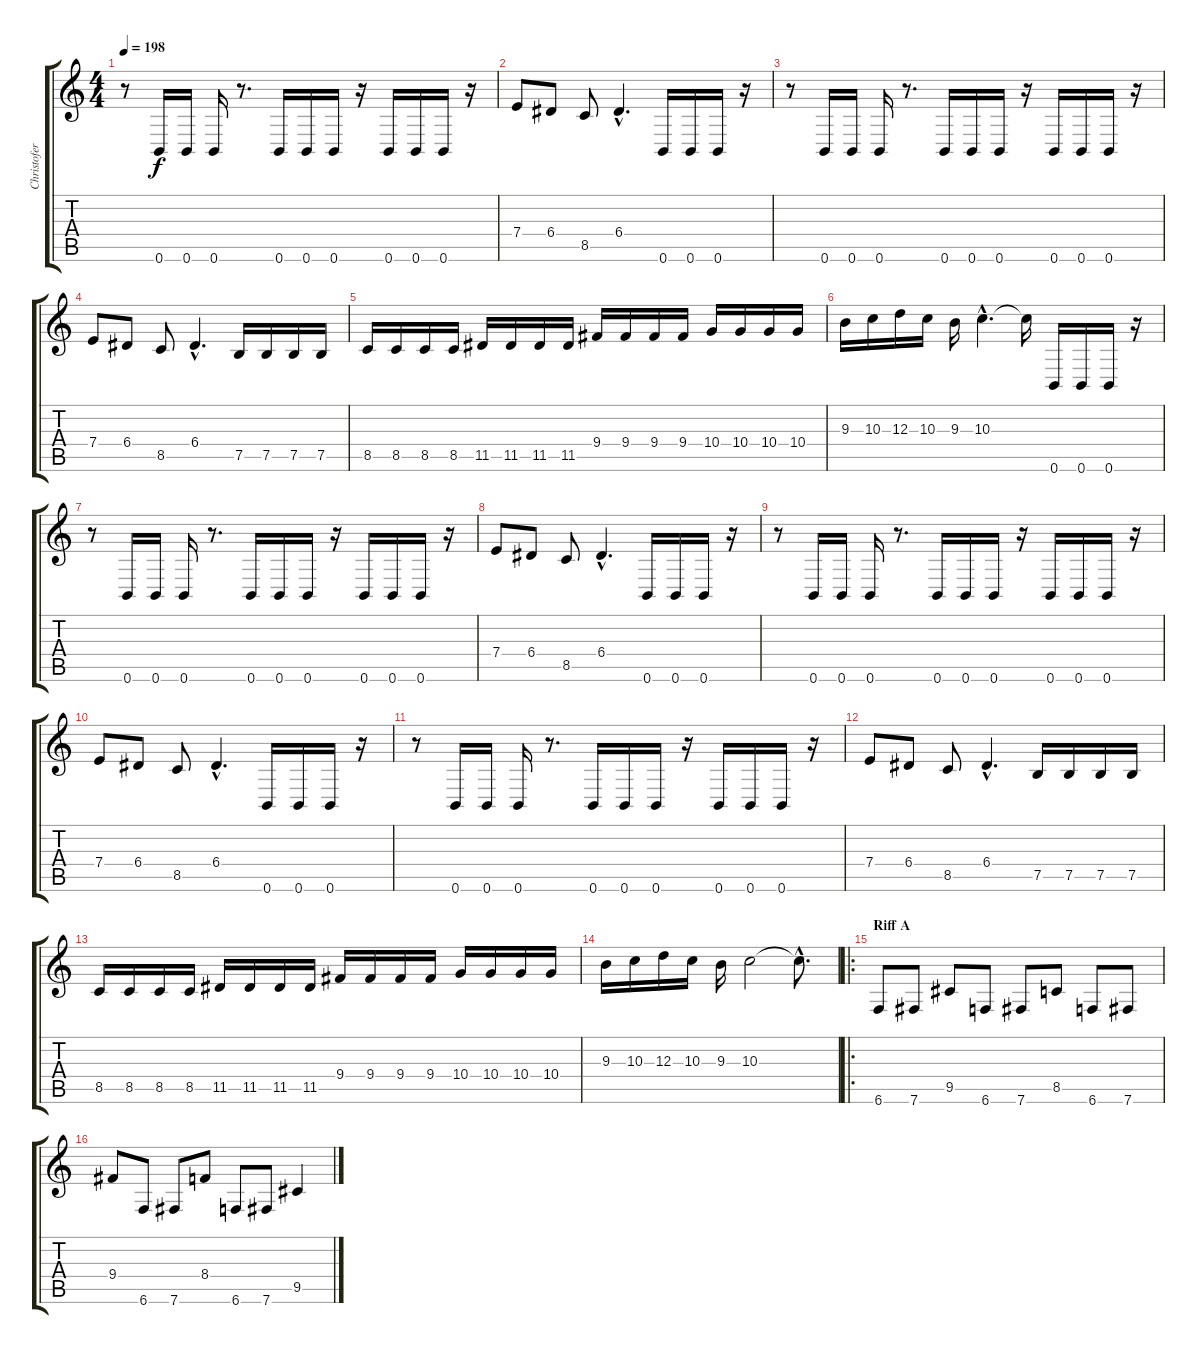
\track ("Christofer" "Christofer") {instrument distortionguitar}
\staff {score tabs}
\tuning (B3 Gb3 D3 A2 E2 B1) {hide}
\ts (4 4)
\tempo 198
\clef g2
\ks c
r.8{dy f} 0.6.16 0.6.16 0.6.16 r.8{d} 0.6.16 0.6.16 0.6.16 r.16 0.6.16 0.6.16 0.6.16 r.16 |
7.4.8 6.4.8 8.5.8 6.4{hac}.4{d} 0.6.16 0.6.16 0.6.16 r.16 |
r.8 0.6.16 0.6.16 0.6.16 r.8{d} 0.6.16 0.6.16 0.6.16 r.16 0.6.16 0.6.16 0.6.16 r.16 |
7.4.8 6.4.8 8.5.8 6.4{hac}.4{d} 7.5.16 7.5.16 7.5.16 7.5.16 |
8.5.16 8.5.16 8.5.16 8.5.16 11.5.16 11.5.16 11.5.16 11.5.16 9.4.16 9.4.16 9.4.16 9.4.16 10.4.16 10.4.16 10.4.16 10.4.16 |
9.3.16 10.3.16 12.3.16 10.3.16 9.3.16 10.3{hac}.4{d} 10.3{t}.16 0.6.16 0.6.16 0.6.16 r.16 |
r.8 0.6.16 0.6.16 0.6.16 r.8{d} 0.6.16 0.6.16 0.6.16 r.16 0.6.16 0.6.16 0.6.16 r.16 |
7.4.8 6.4.8 8.5.8 6.4{hac}.4{d} 0.6.16 0.6.16 0.6.16 r.16 |
r.8 0.6.16 0.6.16 0.6.16 r.8{d} 0.6.16 0.6.16 0.6.16 r.16 0.6.16 0.6.16 0.6.16 r.16 |
7.4.8 6.4.8 8.5.8 6.4{hac}.4{d} 0.6.16 0.6.16 0.6.16 r.16 |
r.8 0.6.16 0.6.16 0.6.16 r.8{d} 0.6.16 0.6.16 0.6.16 r.16 0.6.16 0.6.16 0.6.16 r.16 |
7.4.8 6.4.8 8.5.8 6.4{hac}.4{d} 7.5.16 7.5.16 7.5.16 7.5.16 |
8.5.16 8.5.16 8.5.16 8.5.16 11.5.16 11.5.16 11.5.16 11.5.16 9.4.16 9.4.16 9.4.16 9.4.16 10.4.16 10.4.16 10.4.16 10.4.16 |
9.3.16 10.3.16 12.3.16 10.3.16 9.3.16 10.3.2 10.3{hac t}.8{d} |
\ro
\section ("" "Riff A")
6.6.8 7.6.8 9.5.8 6.6.8 7.6.8 8.5.8 6.6.8 7.6.8 |
9.4.8 6.6.8 7.6.8 8.4.8 6.6.8 7.6.8 9.5.4
